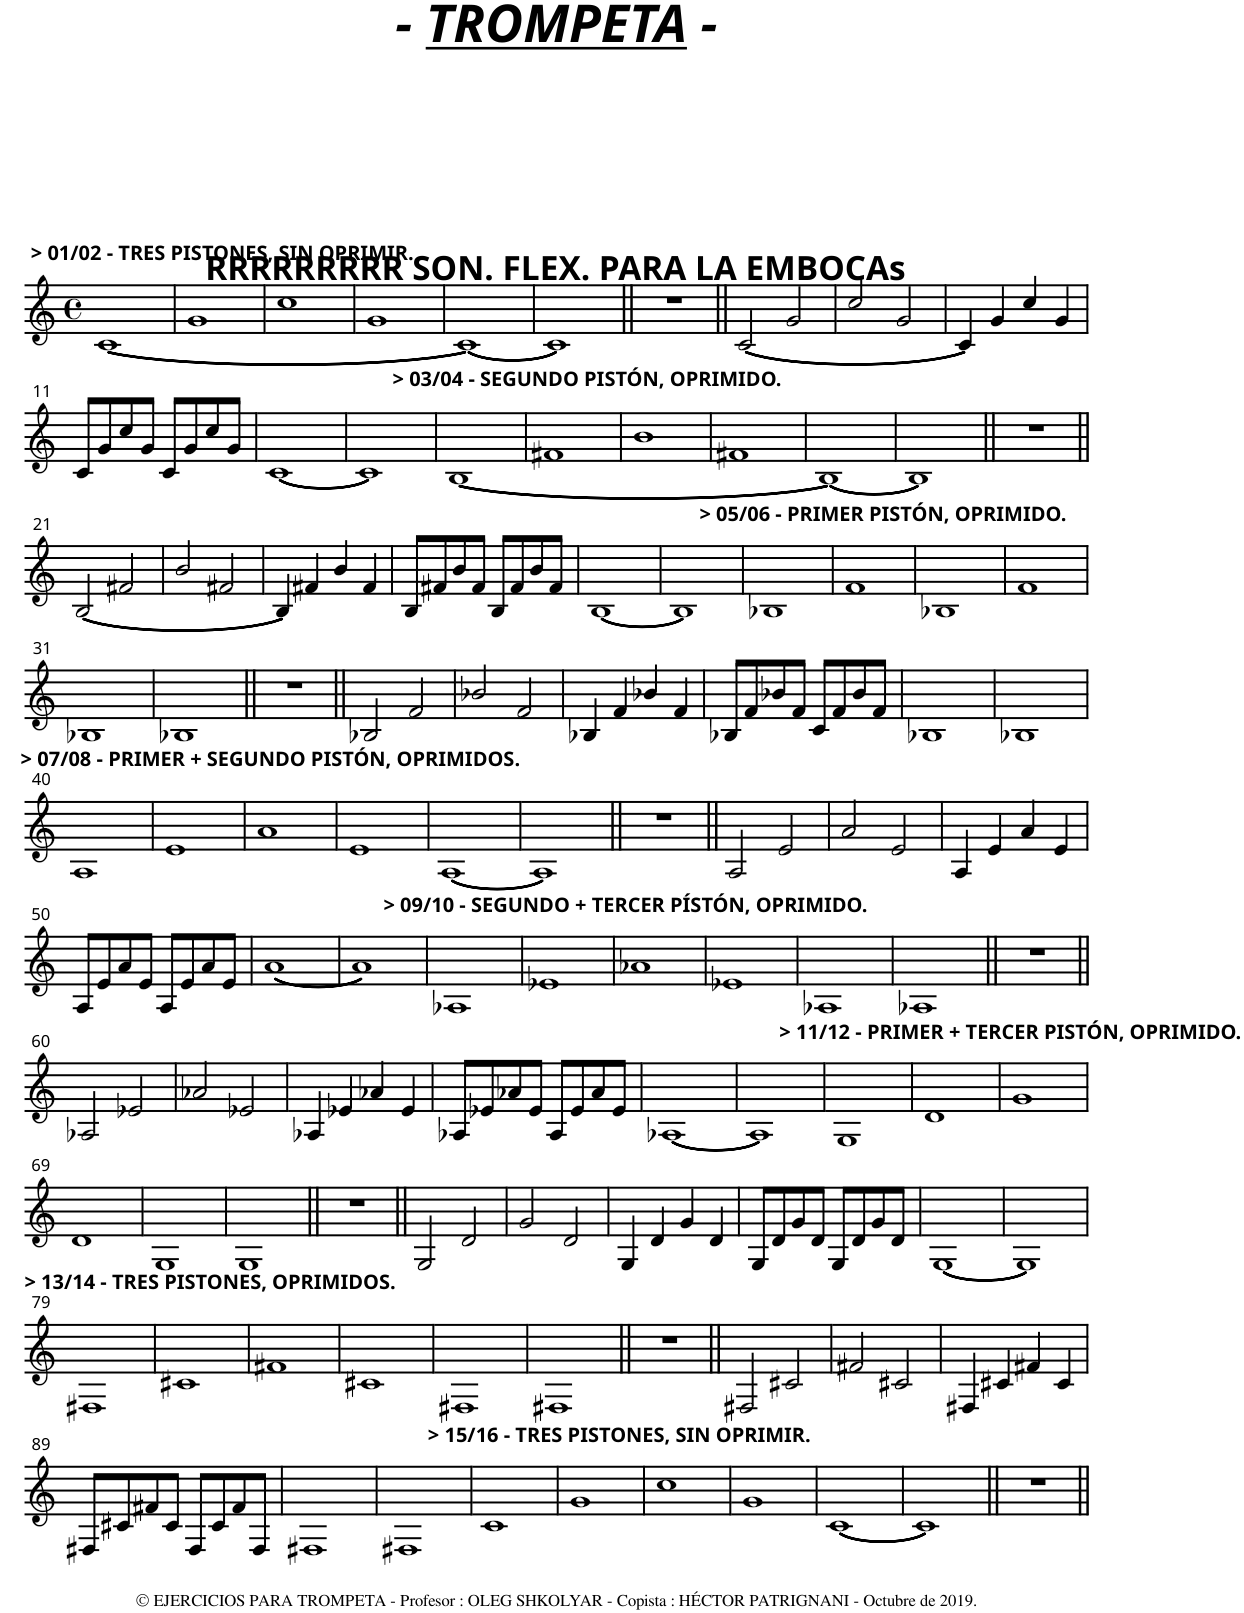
**kern
*part1
*staff1
*I"Trompeta en Sib
*I'Tpt
*stria5
*clefG2
*ITrd1c2
*k[]
*M4/4
*met(c)
=1
[1c
=2
1g
=3
1cc
=4
1g
=5
1c_
=6
1c]
=7||
1r
=8||
[2c/
2g/
=9
2cc/
2g/
=10
4c/]
4g/
4cc/
4g/
!!LO:LB:g=z
=11
8c/L
8g/
8cc/
8g/J
8c/L
8g/
8cc/
8g/J
=12
[1c
=13
1c]
=14
[1B
=15
1f#X
=16
1b
=17
1f#X
=18
1B_
=19
1B]
=20||
1r
!!LO:LB:g=z
=21||
[2B/
2f#X/
=22
2b/
2f#X/
=23
4B/]
4f#X/
4b/
4f#/
=24
8B/L
8f#X/
8b/
8f#/J
8B/L
8f#/
8b/
8f#/J
=25
[1B
=26
1B]
=27
1B-X
=28
1f
=29
1B-X
=30
1f
!!LO:LB:g=z
=31
1B-X
=32
1B-X
=33||
1r
=34||
2B-X/
2f/
=35
2b-X/
2f/
=36
4B-X/
4f/
4b-X/
4f/
=37
8B-X/L
8f/
8b-X/
8f/J
8c/L
8f/
8b-/
8f/J
=38
1B-X
=39
1B-X
!!LO:LB:g=z
=40
1A
=41
1e
=42
1a
=43
1e
=44
[<1A
=45
1A]
=46||
1r
=47||
2A/
2e/
=48
2a/
2e/
=49
4A/
4e/
4a/
4e/
!!LO:LB:g=z
=50
8A/L
8e/
8a/
8e/J
8A/L
8e/
8a/
8e/J
=51
[<1a
=52
1a]
=53
1A-X
=54
1e-X
=55
1a-X
=56
1e-X
=57
1A-X
=58
1A-X
=59||
1r
!!LO:LB:g=z
=60||
2A-X/
2e-X/
=61
2a-X/
2e-X/
=62
4A-X/
4e-X/
4a-X/
4e-/
=63
8A-X/L
8e-X/
8a-X/
8e-/J
8A-/L
8e-/
8a-/
8e-/J
=64
[<1A-X
=65
1A-]
=66
1G
=67
1d
=68
1g
!!LO:LB:g=z
=69
1d
=70
1G
=71
1G
=72||
1r
=73||
2G/
2d/
=74
2g/
2d/
=75
4G/
4d/
4g/
4d/
=76
8G/L
8d/
8g/
8d/J
8G/L
8d/
8g/
8d/J
=77
[<1G
=78
1G]
!!LO:LB:g=z
=79
1F#X
=80
1c#X
=81
1f#X
=82
1c#X
=83
1F#X
=84
1F#X
=85||
1r
=86||
2F#X/
2c#X/
=87
2f#X/
2c#X/
=88
4F#X/
4c#X/
4f#X/
4c#/
!!LO:LB:g=z
=89
8F#X/L
8c#X/
8f#X/
8c#/J
8F#/L
8c#/
8f#/
8F#/J
=90
1F#X
=91
1F#X
=92
1c
=93
1g
=94
1cc
=95
1g
=96
[<1c
=97
1c]
=98||
1r
=||
*-
